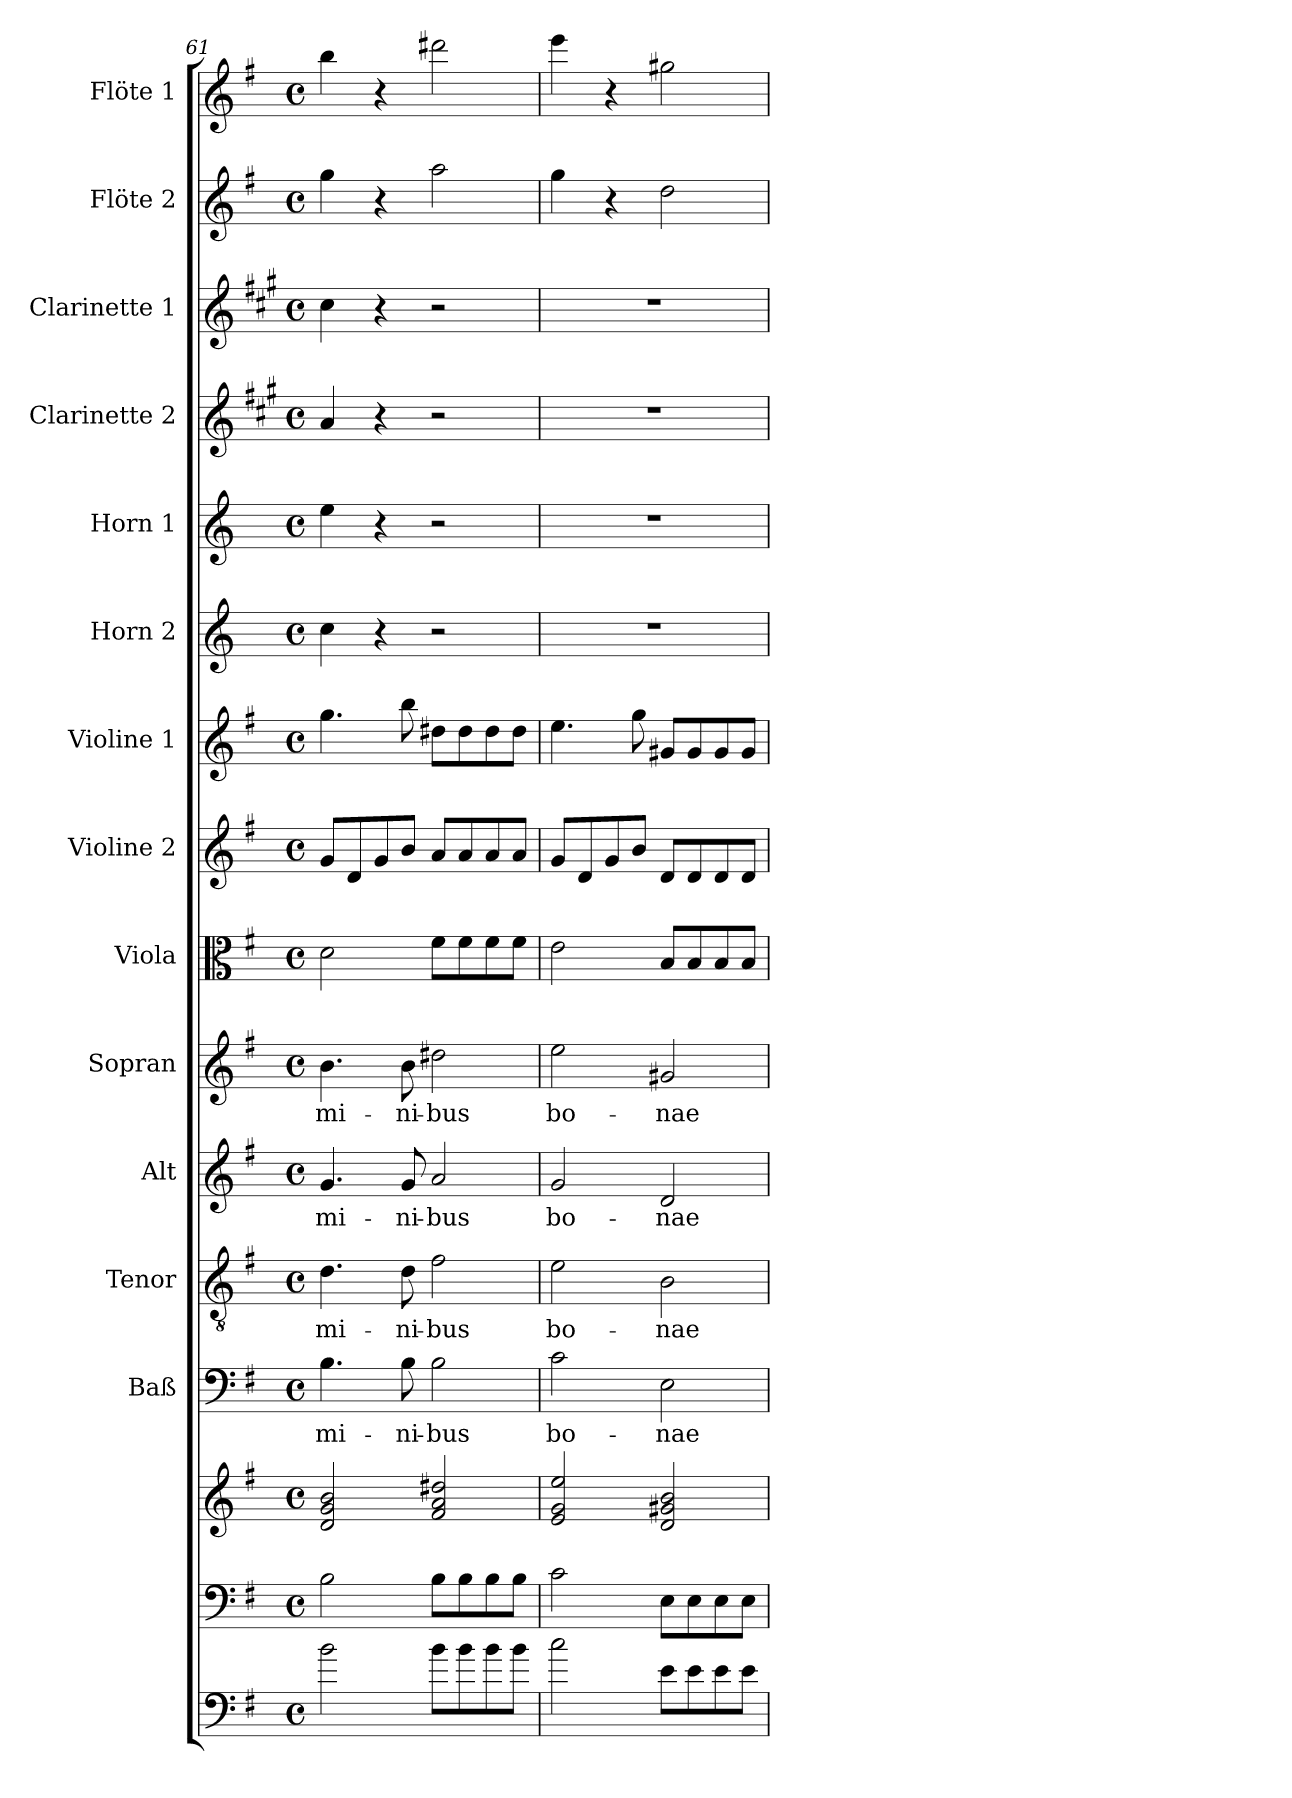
**kern	**kern	**kern	**kern	**text	**kern	**text	**kern	**text	**kern	**text	**kern	**kern	**kern	**kern	**kern	**kern	**kern	**kern	**kern
*part15	*part14	*part14	*part13	*part13	*part12	*part12	*part11	*part11	*part10	*part10	*part9	*part8	*part7	*part6	*part5	*part4	*part3	*part2	*part1
*staff16	*staff15	*staff14	*staff13	*staff13	*staff12	*staff12	*staff11	*staff11	*staff10	*staff10	*staff9	*staff8	*staff7	*staff6	*staff5	*staff4	*staff3	*staff2	*staff1
*	*	*	*I"Baß	*	*I"Tenor	*	*I"Alt	*	*I"Sopran	*	*I"Viola	*I"Violine 2	*I"Violine 1	*I"Horn 2	*I"Horn 1	*I"Clarinette 2	*I"Clarinette 1	*I"Flöte 2	*I"Flöte 1
*	*	*	*I'Baß	*	*I'Ten	*	*I'Alt	*	*I'Sop	*	*I'Vla.	*I'Vln. 2	*I'Vln. 1	*I'Hrn. 2	*I'Hrn. 1	*I'Cl. 2	*I'Cl. 1	*I'Fl. 2	*I'Fl. 1
!!LO:PB:g=z
*clefF4	*clefF4	*clefG2	*clefF4	*	*clefGv2	*	*clefG2	*	*clefG2	*	*clefC3	*clefG2	*clefG2	*clefG2	*clefG2	*clefG2	*clefG2	*clefG2	*clefG2
*ITrd7c12	*	*	*	*	*	*	*	*	*	*	*	*	*	*ITrd3c5	*ITrd3c5	*ITrd1c2	*ITrd1c2	*	*
*k[f#]	*k[f#]	*k[f#]	*k[f#]	*	*k[f#]	*	*k[f#]	*	*k[f#]	*	*k[f#]	*k[f#]	*k[f#]	*k[f#]	*k[f#]	*k[f#]	*k[f#]	*k[f#]	*k[f#]
*G:	*G:	*G:	*G:	*	*G:	*	*G:	*	*G:	*	*G:	*G:	*G:	*G:	*G:	*G:	*G:	*G:	*G:
*M4/4	*M4/4	*M4/4	*M4/4	*	*M4/4	*	*M4/4	*	*M4/4	*	*M4/4	*M4/4	*M4/4	*M4/4	*M4/4	*M4/4	*M4/4	*M4/4	*M4/4
*met(c)	*met(c)	*met(c)	*met(c)	*	*met(c)	*	*met(c)	*	*met(c)	*	*met(c)	*met(c)	*met(c)	*met(c)	*met(c)	*met(c)	*met(c)	*met(c)	*met(c)
=61	=61	=61	=61	=61	=61	=61	=61	=61	=61	=61	=61	=61	=61	=61	=61	=61	=61	=61	=61
!	!	!	!	!LO:LY:b	!	!LO:LY:b	!	!LO:LY:b	!	!LO:LY:b	!	!	!	!	!	!	!	!	!
2B\	2B\	2d/ 2g/ 2b/	4.B\	-mi-	4.d\	-mi-	4.g/	-mi-	4.b\	-mi-	2d\	8g/L	4.gg\	4g\	4b\	4g/	4b\	4gg\	4bb\
.	.	.	.	.	.	.	.	.	.	.	.	8d/	.	.	.	.	.	.	.
.	.	.	.	.	.	.	.	.	.	.	.	8g/	.	4r	4r	4r	4r	4r	4r
!	!	!	!	!LO:LY:b	!	!LO:LY:b	!	!LO:LY:b	!	!LO:LY:b	!	!	!	!	!	!	!	!	!
.	.	.	8B\	-ni-	8d\	-ni-	8g/	-ni-	8b\	-ni-	.	8b/J	8bb\	.	.	.	.	.	.
!	!	!	!	!LO:LY:b	!	!LO:LY:b	!	!LO:LY:b	!	!LO:LY:b	!	!	!	!	!	!	!	!	!
8B\L	8B\L	2f#/ 2a/ 2dd#X/	2B\	-bus	2f#\	-bus	2a/	-bus	2dd#X\	-bus	8f#\L	8a/L	8dd#X\L	2r	2r	2r	2r	2aa\	2ddd#X\
8B\	8B\	.	.	.	.	.	.	.	.	.	8f#\	8a/	8dd#\	.	.	.	.	.	.
8B\	8B\	.	.	.	.	.	.	.	.	.	8f#\	8a/	8dd#\	.	.	.	.	.	.
8B\J	8B\J	.	.	.	.	.	.	.	.	.	8f#\J	8a/J	8dd#\J	.	.	.	.	.	.
=62	=62	=62	=62	=62	=62	=62	=62	=62	=62	=62	=62	=62	=62	=62	=62	=62	=62	=62	=62
!	!	!	!	!LO:LY:b	!	!LO:LY:b	!	!LO:LY:b	!	!LO:LY:b	!	!	!	!	!	!	!	!	!
2c\	2c\	2e/ 2g/ 2ee/	2c\	bo-	2e\	bo-	2g/	bo-	2ee\	bo-	2e\	8g/L	4.ee\	1r	1r	1r	1r	4gg\	4eee\
.	.	.	.	.	.	.	.	.	.	.	.	8d/	.	.	.	.	.	.	.
.	.	.	.	.	.	.	.	.	.	.	.	8g/	.	.	.	.	.	4r	4r
.	.	.	.	.	.	.	.	.	.	.	.	8b/J	8gg\	.	.	.	.	.	.
!	!	!	!	!LO:LY:b	!	!LO:LY:b	!	!LO:LY:b	!	!LO:LY:b	!	!	!	!	!	!	!	!	!
8E\L	8E\L	2d/ 2g#X/ 2b/	2E\	-nae	2B\	-nae	2d/	-nae	2g#X/	-nae	8B/L	8d/L	8g#X/L	.	.	.	.	2dd\	2gg#X\
8E\	8E\	.	.	.	.	.	.	.	.	.	8B/	8d/	8g#/	.	.	.	.	.	.
8E\	8E\	.	.	.	.	.	.	.	.	.	8B/	8d/	8g#/	.	.	.	.	.	.
8E\J	8E\J	.	.	.	.	.	.	.	.	.	8B/J	8d/J	8g#/J	.	.	.	.	.	.
=	=	=	=	=	=	=	=	=	=	=	=	=	=	=	=	=	=	=	=
*-	*-	*-	*-	*-	*-	*-	*-	*-	*-	*-	*-	*-	*-	*-	*-	*-	*-	*-	*-
